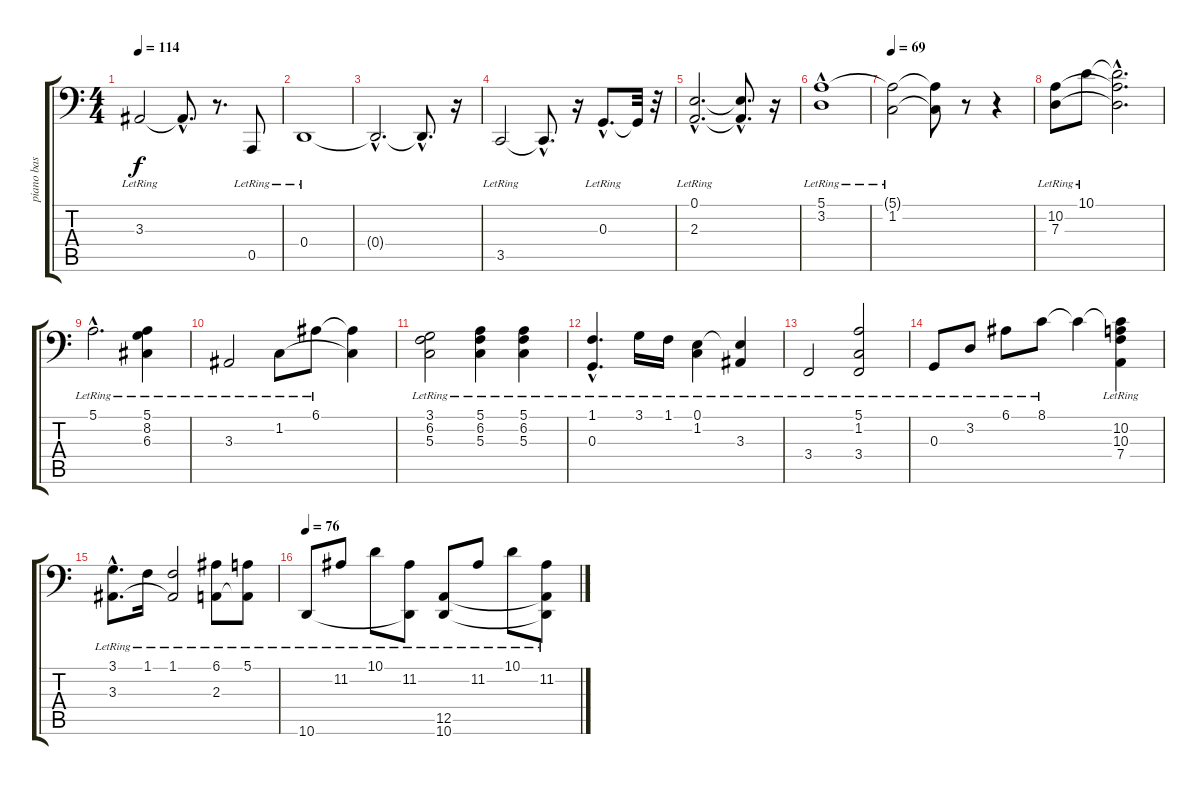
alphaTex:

\track ("piano bas" "piano bas") {instrument acousticgrandpiano}
\staff {score tabs}
\tuning (E3 B2 G2 D2 A1 E1) {hide}
\ts (4 4)
\tempo 114
\clef f4
\ks c
3.3{lr}.2{dy f} 3.3{hac t}.8{d} r.8{d} 0.5{lr}.8 |
0.4{lr}.1 |
0.4{hac t}.2{d} 0.4{hac t}.8{d} r.16 |
3.5{lr}.2 3.5{hac t}.8{d} r.16 0.3{hac lr}.8{d} 0.3{t}.32 r.32 |
(0.1{hac lr} 2.3{hac lr}).2{d} (0.1{hac t} 2.3{hac t}).8{d} r.16 |
(5.1{lr} 3.2{hac lr}).1 |
\tempo 69
(5.1{t} 1.2{lr}).2 (5.1{t} 1.2{t}).8 r.8 r.4 |
(10.2{lr} 7.3{lr}).8 10.1{lr}.8 (10.1{hac t} 10.2{hac t} 7.3{hac t}).2{d} |
5.1{hac lr}.2{d} (5.1{lr} 8.2{lr} 6.3{lr}).4 |
3.3{lr}.2 1.2{lr}.8 6.1{lr}.8 (6.1{t} 1.2{t}).4 |
(3.1{lr} 6.2{lr} 5.3{lr}).2 (5.1{lr} 6.2{lr} 5.3{lr}).4 (5.1{lr} 6.2{lr} 5.3{lr}).4 |
(1.1{hac lr} 0.3{hac lr}).4{d} 3.1{lr}.16 1.1{lr}.16 (0.1{lr} 1.2{lr}).4 (0.1{t} 3.3{lr}).4 |
3.4{lr}.2 (5.1{lr} 1.2{lr} 3.4{lr}).2 |
0.3{lr}.8 3.2{lr}.8 6.1{lr}.8 8.1{lr}.8 8.1{t}.4 (8.1{t} 10.2{lr} 10.3{lr} 7.4{lr}).4 |
(3.1{hac lr} 3.3{hac lr}).8{d} 1.1{lr}.16 (1.1{lr} 3.3{t}).2 (6.1{lr} 2.3{lr}).8 (5.1{lr} 2.3{t}).8 |
\tempo 76
10.6{lr}.8 11.2{lr}.8 10.1{lr}.8 (11.2{lr} 10.6{t}).8 (12.5{lr} 10.6{lr}).8 11.2{lr}.8 10.1{lr}.8 (11.2{lr} 12.5{t} 10.6{t}).8
